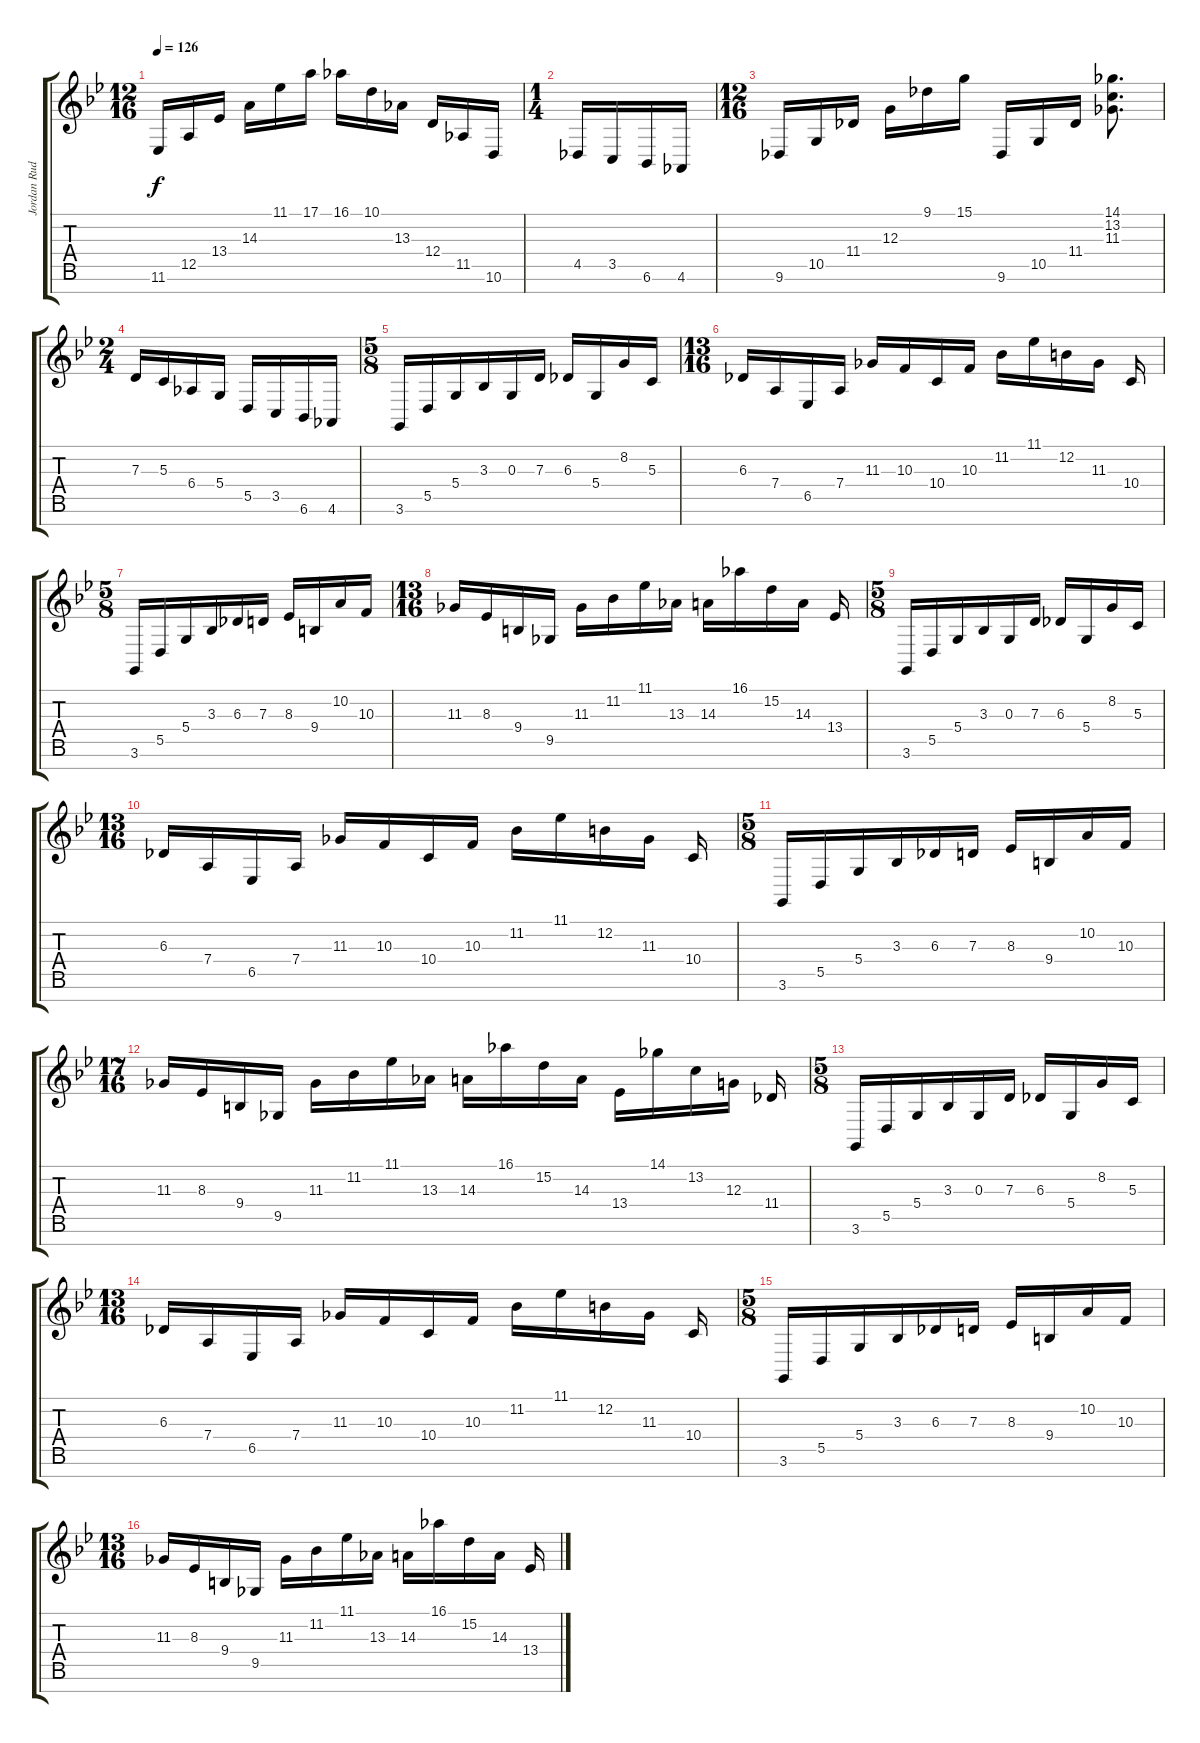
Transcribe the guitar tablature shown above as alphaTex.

\track ("Jordan Rudess - Keyboard" "Jordan Rud") {instrument lead2sawtooth}
\staff {score tabs}
\tuning (E4 B3 G3 D3 A2 E2 B1) {hide}
\ts (12 16)
\tempo 126
\clef g2
\ks gminor
11.6.16{dy f} 12.5.16 13.4.16 14.3.16 11.1.16 17.1.16 16.1.16 10.1.16 13.3.16 12.4.16 11.5.16 10.6.16 |
\ts (1 4)
4.5.16 3.5.16 6.6.16 4.6.16 |
\ts (12 16)
9.6.16 10.5.16 11.4.16 12.3.16 9.1.16 15.1.16 9.6.16 10.5.16 11.4.16 (14.1 13.2 11.3).8{d} |
\ts (2 4)
7.3.16 5.3.16 6.4.16 5.4.16 5.5.16 3.5.16 6.6.16 4.6.16 |
\ts (5 8)
3.6.16 5.5.16 5.4.16 3.3.16 0.3.16 7.3.16 6.3.16 5.4.16 8.2.16 5.3.16 |
\ts (13 16)
6.3.16 7.4.16 6.5.16 7.4.16 11.3.16 10.3.16 10.4.16 10.3.16 11.2.16 11.1.16 12.2.16 11.3.16 10.4.16 |
\ts (5 8)
3.6.16 5.5.16 5.4.16 3.3.16 6.3.16 7.3.16 8.3.16 9.4.16 10.2.16 10.3.16 |
\ts (13 16)
11.3.16 8.3.16 9.4.16 9.5.16 11.3.16 11.2.16 11.1.16 13.3.16 14.3.16 16.1.16 15.2.16 14.3.16 13.4.16 |
\ts (5 8)
3.6.16 5.5.16 5.4.16 3.3.16 0.3.16 7.3.16 6.3.16 5.4.16 8.2.16 5.3.16 |
\ts (13 16)
6.3.16 7.4.16 6.5.16 7.4.16 11.3.16 10.3.16 10.4.16 10.3.16 11.2.16 11.1.16 12.2.16 11.3.16 10.4.16 |
\ts (5 8)
3.6.16 5.5.16 5.4.16 3.3.16 6.3.16 7.3.16 8.3.16 9.4.16 10.2.16 10.3.16 |
\ts (17 16)
11.3.16 8.3.16 9.4.16 9.5.16 11.3.16 11.2.16 11.1.16 13.3.16 14.3.16 16.1.16 15.2.16 14.3.16 13.4.16 14.1.16 13.2.16 12.3.16 11.4.16 |
\ts (5 8)
3.6.16 5.5.16 5.4.16 3.3.16 0.3.16 7.3.16 6.3.16 5.4.16 8.2.16 5.3.16 |
\ts (13 16)
6.3.16 7.4.16 6.5.16 7.4.16 11.3.16 10.3.16 10.4.16 10.3.16 11.2.16 11.1.16 12.2.16 11.3.16 10.4.16 |
\ts (5 8)
3.6.16 5.5.16 5.4.16 3.3.16 6.3.16 7.3.16 8.3.16 9.4.16 10.2.16 10.3.16 |
\ts (13 16)
11.3.16 8.3.16 9.4.16 9.5.16 11.3.16 11.2.16 11.1.16 13.3.16 14.3.16 16.1.16 15.2.16 14.3.16 13.4.16
